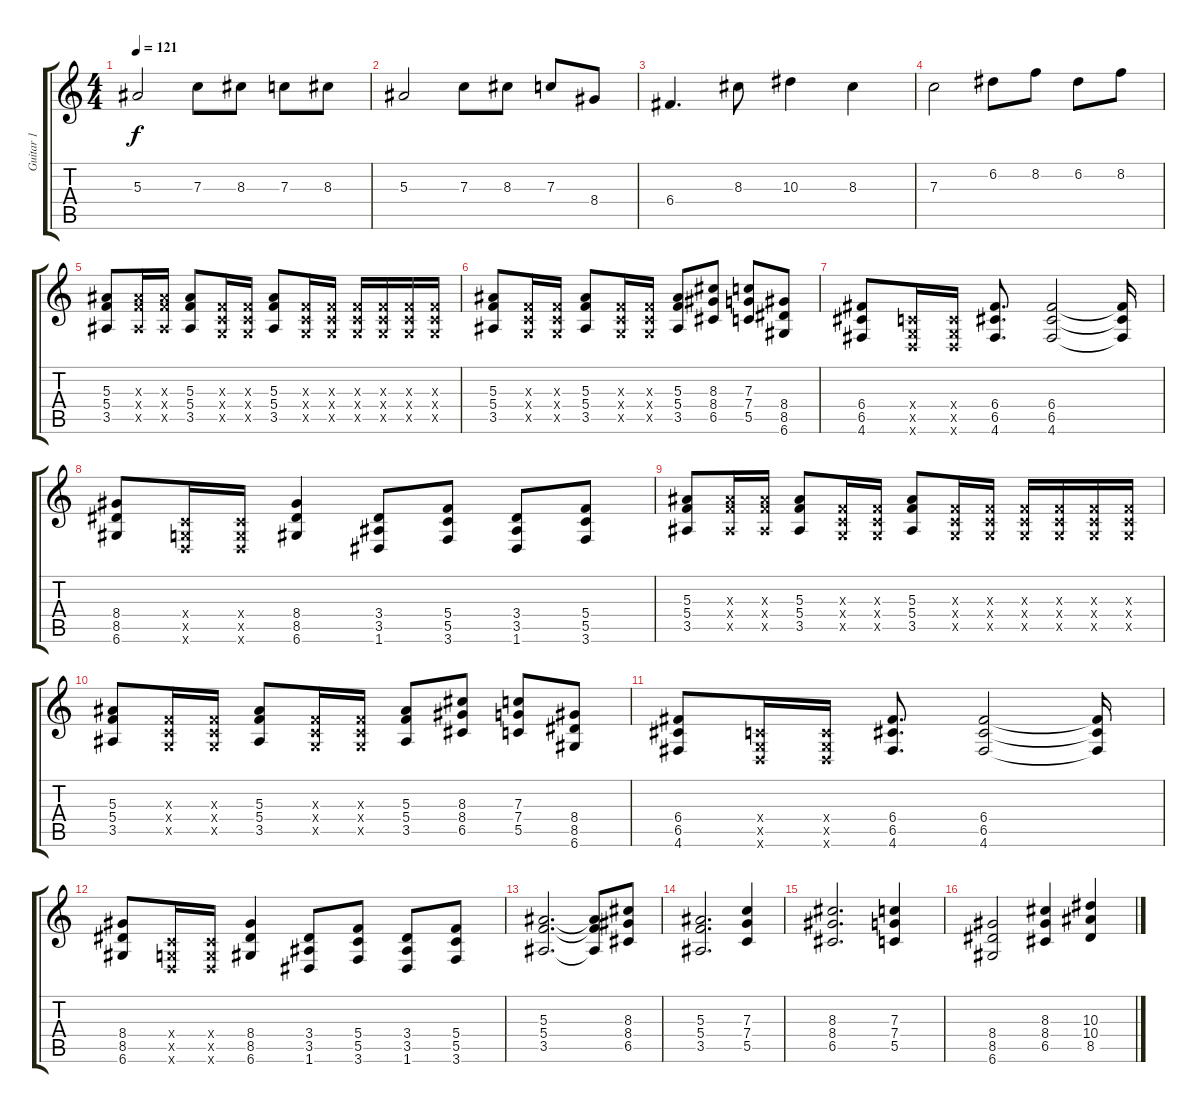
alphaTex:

\track ("Guitar 1" "Guitar 1") {instrument distortionguitar}
\staff {score tabs}
\tuning (D4 A3 F3 C3 G2 D2) {hide}
\ts (4 4)
\tempo 121
\clef g2
\ks c
5.3.2{dy f} 7.3.8 8.3.8 7.3.8 8.3.8 |
5.3.2 7.3.8 8.3.8 7.3.8 8.4.8 |
6.4.4{d} 8.3.8 10.3.4 8.3.4 |
7.3.2 6.2.8 8.2.8 6.2.8 8.2.8 |
(5.3 5.4 3.5).8 (5.3{x} 5.4{x} 3.5{x}).16 (5.3{x} 5.4{x} 3.5{x}).16 (5.3 5.4 3.5).8 (0.3{x} 0.4{x} 0.5{x}).16 (0.3{x} 0.4{x} 0.5{x}).16 (5.3 5.4 3.5).8 (0.3{x} 0.4{x} 0.5{x}).16 (0.3{x} 0.4{x} 0.5{x}).16 (0.3{x} 0.4{x} 0.5{x}).16 (0.3{x} 0.4{x} 0.5{x}).16 (0.3{x} 0.4{x} 0.5{x}).16 (0.3{x} 0.4{x} 0.5{x}).16 |
(5.3 5.4 3.5).8 (0.3{x} 0.4{x} 0.5{x}).16 (0.3{x} 0.4{x} 0.5{x}).16 (5.3 5.4 3.5).8 (0.3{x} 0.4{x} 0.5{x}).16 (0.3{x} 0.4{x} 0.5{x}).16 (5.3 5.4 3.5).8 (8.3 8.4 6.5).8 (7.3 7.4 5.5).8 (8.4 8.5 6.6).8 |
(6.4 6.5 4.6).8 (0.4{x} 0.5{x} 0.6{x}).16 (0.4{x} 0.5{x} 0.6{x}).16 (6.4 6.5 4.6).8{d} (6.4 6.5 4.6).2 (6.4{t} 6.5{t} 4.6{t}).16 |
(8.4 8.5 6.6).8 (0.4{x} 0.5{x} 0.6{x}).16 (0.4{x} 0.5{x} 0.6{x}).16 (8.4 8.5 6.6).4 (3.4 3.5 1.6).8 (5.4 5.5 3.6).8 (3.4 3.5 1.6).8 (5.4 5.5 3.6).8 |
(5.3 5.4 3.5).8 (5.3{x} 5.4{x} 3.5{x}).16 (5.3{x} 5.4{x} 3.5{x}).16 (5.3 5.4 3.5).8 (0.3{x} 0.4{x} 0.5{x}).16 (0.3{x} 0.4{x} 0.5{x}).16 (5.3 5.4 3.5).8 (0.3{x} 0.4{x} 0.5{x}).16 (0.3{x} 0.4{x} 0.5{x}).16 (0.3{x} 0.4{x} 0.5{x}).16 (0.3{x} 0.4{x} 0.5{x}).16 (0.3{x} 0.4{x} 0.5{x}).16 (0.3{x} 0.4{x} 0.5{x}).16 |
(5.3 5.4 3.5).8 (0.3{x} 0.4{x} 0.5{x}).16 (0.3{x} 0.4{x} 0.5{x}).16 (5.3 5.4 3.5).8 (0.3{x} 0.4{x} 0.5{x}).16 (0.3{x} 0.4{x} 0.5{x}).16 (5.3 5.4 3.5).8 (8.3 8.4 6.5).8 (7.3 7.4 5.5).8 (8.4 8.5 6.6).8 |
(6.4 6.5 4.6).8 (0.4{x} 0.5{x} 0.6{x}).16 (0.4{x} 0.5{x} 0.6{x}).16 (6.4 6.5 4.6).8{d} (6.4 6.5 4.6).2 (6.4{t} 6.5{t} 4.6{t}).16 |
(8.4 8.5 6.6).8 (0.4{x} 0.5{x} 0.6{x}).16 (0.4{x} 0.5{x} 0.6{x}).16 (8.4 8.5 6.6).4 (3.4 3.5 1.6).8 (5.4 5.5 3.6).8 (3.4 3.5 1.6).8 (5.4 5.5 3.6).8 |
(5.3 5.4 3.5).2{d} (5.3{t} 5.4{t} 3.5{t}).8 (8.3 8.4 6.5).8 |
(5.3 5.4 3.5).2{d} (7.3 7.4 5.5).4 |
(8.3 8.4 6.5).2{d} (7.3 7.4 5.5).4 |
(8.4 8.5 6.6).2 (8.3 8.4 6.5).4 (10.3 10.4 8.5).4
